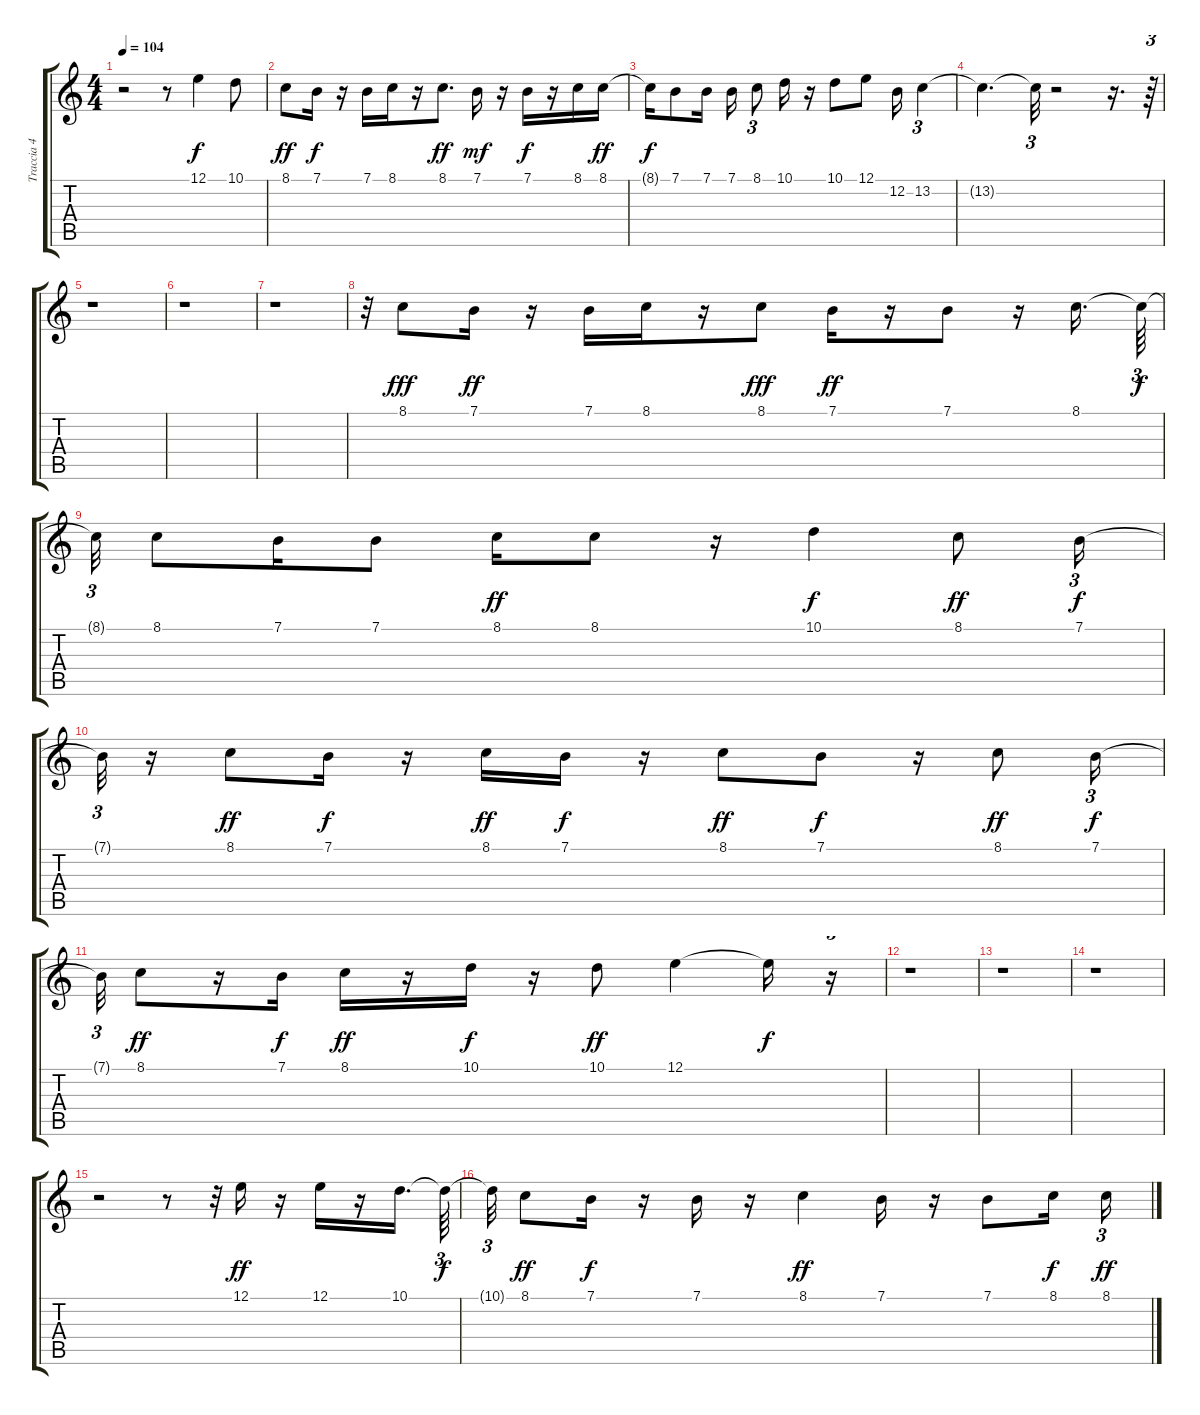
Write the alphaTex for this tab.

\track ("Traccia 4" "Traccia 4") {instrument lead3calliope}
\staff {score tabs}
\tuning (E4 B3 G3 D3 A2 E2) {hide}
\ts (4 4)
\tempo 104
\clef g2
\ks c
r.2{dy mf} r.8 12.1.4{dy f} 10.1.8 |
8.1.8{dy ff} 7.1.16{dy f} r.16 7.1.16 8.1.16 r.16 8.1.8{d dy ff} 7.1.16{dy mf} r.16 7.1.16{dy f} r.16 8.1.16 8.1.16{dy ff} |
8.1{t}.16{dy f} 7.1.8 7.1.16 7.1.16 8.1.8{tu (3 2)} 10.1.16 r.16 10.1.8 12.1.8 12.2.16 13.2.4{tu (3 2)} |
13.2{t}.4{d} 13.2{t}.32{tu (3 2)} r.2 r.16{d} r.64{tu (3 2)} |
r.1 |
r.1 |
r.1 |
r.32{tu (3 2)} 8.1.8{dy fff} 7.1.16{dy ff} r.16 7.1.16 8.1.16 r.16 8.1.8{dy fff} 7.1.16{dy ff} r.16 7.1.8 r.16 8.1.16{d} 8.1{t}.64{tu (3 2) dy f} |
8.1{t}.32{tu (3 2)} 8.1.8 7.1.16 7.1.8 8.1.16{dy ff} 8.1.8 r.16 10.1.4{dy f} 8.1.8{dy ff} 7.1.16{tu (3 2) dy f} |
7.1{t}.32{tu (3 2)} r.16 8.1.8{dy ff} 7.1.16{dy f} r.16 8.1.16{dy ff} 7.1.16{dy f} r.16 8.1.8{dy ff} 7.1.8{dy f} r.16 8.1.8{dy ff} 7.1.16{tu (3 2) dy f} |
7.1{t}.32{tu (3 2)} 8.1.8{dy ff} r.16 7.1.16{dy f} 8.1.16{dy ff} r.16 10.1.16{dy f} r.16 10.1.8{dy ff} 12.1.4 12.1{t}.16{dy f} r.16{tu (3 2)} |
r.1 |
r.1 |
r.1 |
r.2 r.8 r.32{tu (3 2)} 12.1.16{dy ff} r.16 12.1.16 r.16 10.1.16{d} 10.1{t}.64{tu (3 2) dy f} |
10.1{t}.32{tu (3 2)} 8.1.8{dy ff} 7.1.16{dy f} r.16 7.1.16 r.16 8.1.4{dy ff} 7.1.16 r.16 7.1.8 8.1.16{dy f} 8.1.16{tu (3 2) dy ff}
